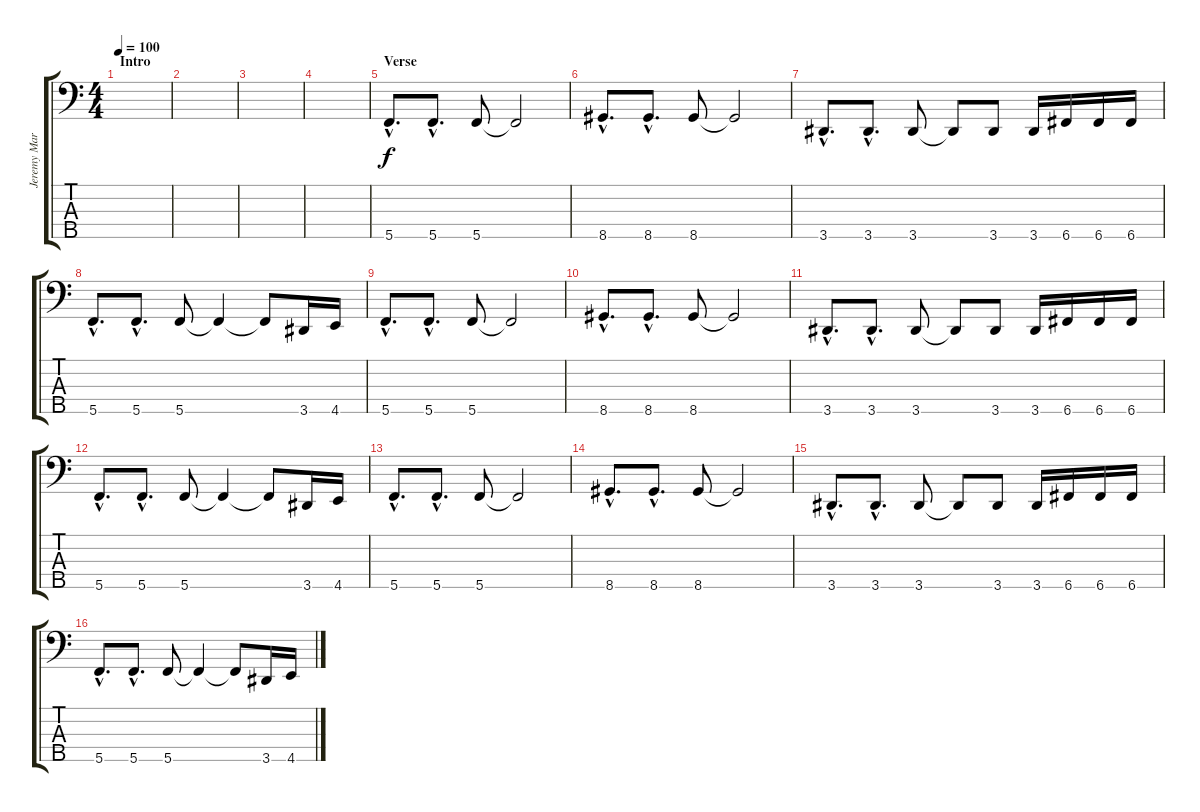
\track ("Jeremy Marshall (Volume Effect)" "Jeremy Mar") {instrument electricbasspick}
\staff {score tabs}
\tuning (Ab2 Eb2 Bb1 F1 C1) {hide}
\ts (4 4)
\section ("" "Intro")
\tempo 100
\clef f4
\ks c
|
|
|
|
\section ("" "Verse")
5.5{hac}.8{d} 5.5{hac}.8{d} 5.5.8 5.5{t}.2 |
8.5{hac}.8{d} 8.5{hac}.8{d} 8.5.8 8.5{t}.2 |
3.5{hac}.8{d} 3.5{hac}.8{d} 3.5.8 3.5{t}.8 3.5.8 3.5.16 6.5.16 6.5.16 6.5.16 |
5.5{hac}.8{d} 5.5{hac}.8{d} 5.5.8 5.5{t}.4 5.5{t}.8 3.5.16 4.5.16 |
5.5{hac}.8{d} 5.5{hac}.8{d} 5.5.8 5.5{t}.2 |
8.5{hac}.8{d} 8.5{hac}.8{d} 8.5.8 8.5{t}.2 |
3.5{hac}.8{d} 3.5{hac}.8{d} 3.5.8 3.5{t}.8 3.5.8 3.5.16 6.5.16 6.5.16 6.5.16 |
5.5{hac}.8{d} 5.5{hac}.8{d} 5.5.8 5.5{t}.4 5.5{t}.8 3.5.16 4.5.16 |
5.5{hac}.8{d} 5.5{hac}.8{d} 5.5.8 5.5{t}.2 |
8.5{hac}.8{d} 8.5{hac}.8{d} 8.5.8 8.5{t}.2 |
3.5{hac}.8{d} 3.5{hac}.8{d} 3.5.8 3.5{t}.8 3.5.8 3.5.16 6.5.16 6.5.16 6.5.16 |
5.5{hac}.8{d} 5.5{hac}.8{d} 5.5.8 5.5{t}.4 5.5{t}.8 3.5.16 4.5.16
